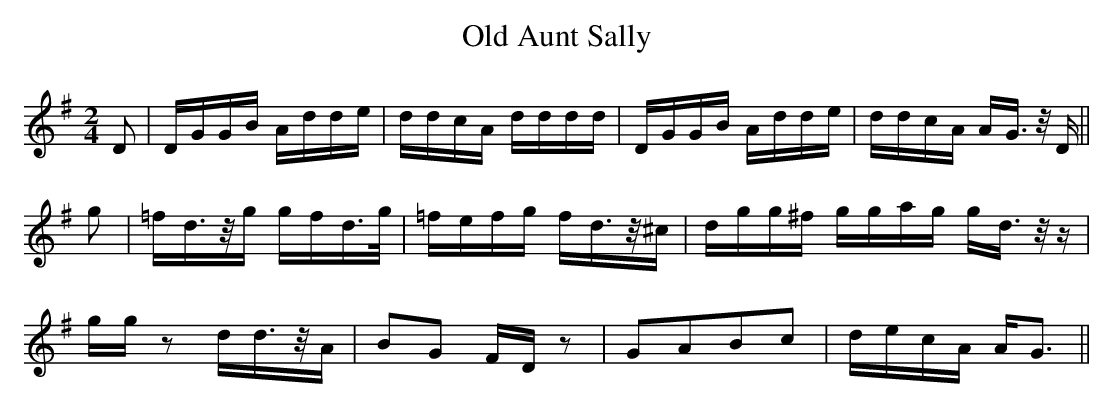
X:1
T:Old Aunt Sally
M:2/4
L:1/8
K:G
D | D/G/G/B/ A/d/d/e/ | d/d/c/A/ d/d/d/d/ | D/G/G/B/ A/d/d/e/ | d/d/c/A/ A/G/>z/ D/ ||
g | =f/d/>z/g/ g/f/d/>g/ | =f/e/f/g/ f/d/>z/^c/ | d/g/g/^f/ g/g/a/g/ g/d/>z/ z/ |
g/g/ zd/d/>z/A/ | BG F/D/ z | GABc | d/e/c/A/ A<G ||
